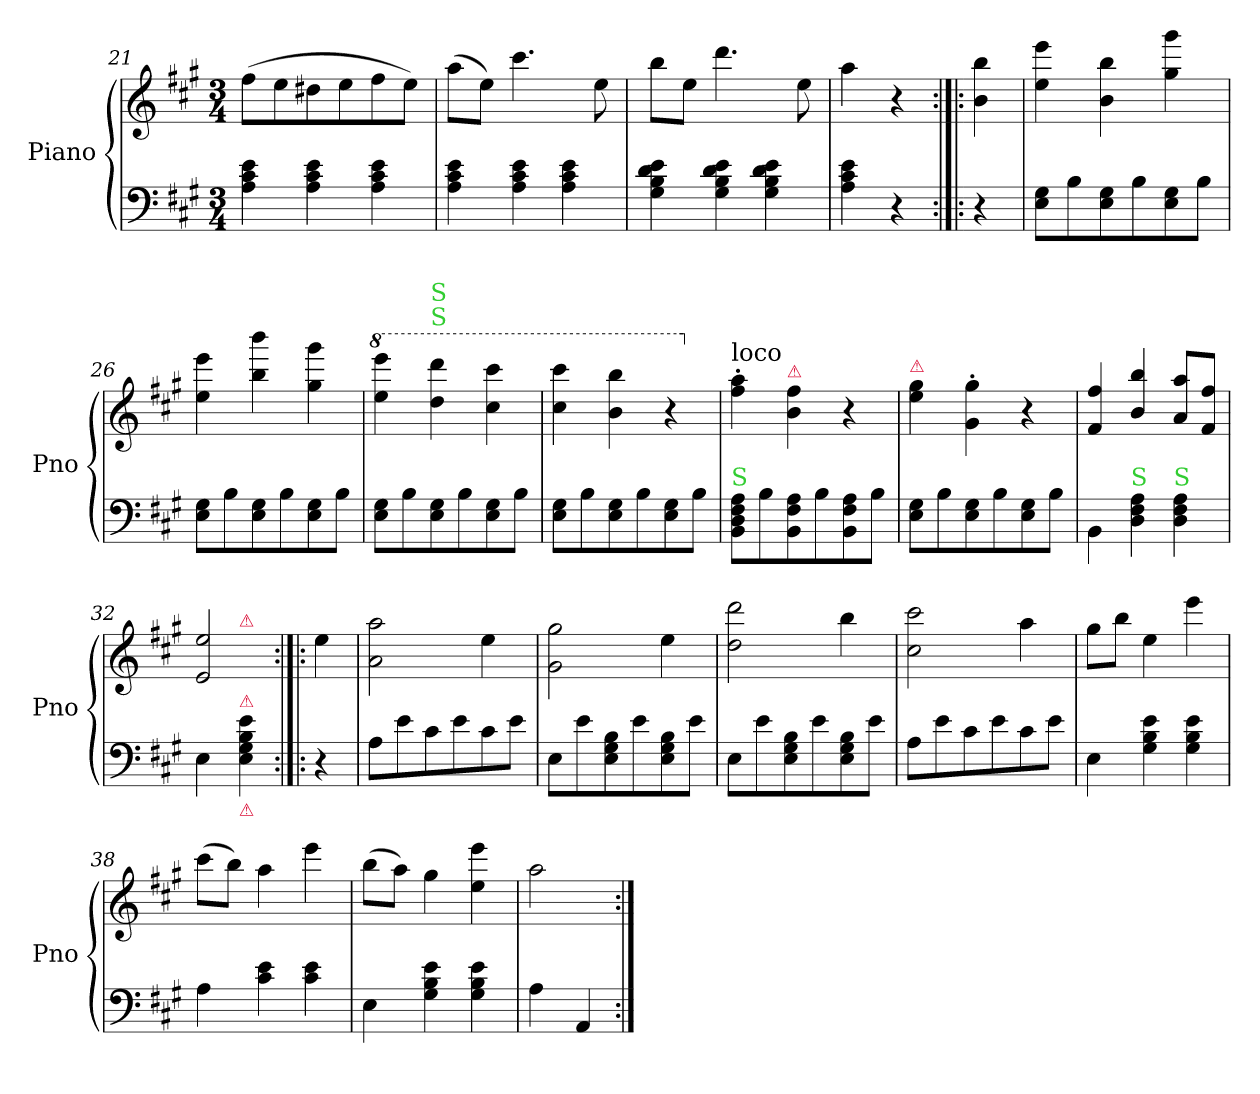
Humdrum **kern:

**kern	**kern
*part2	*part1
*staff2	*staff1
*I"Piano	*I"Piano
*I'Pno	*I'Pno
*clefF4	*clefG2
*k[f#c#g#]	*k[f#c#g#]
*M3/4	*M3/4
=21	=21
4A\ 4c#\ 4e\	(8ff#\L
.	8ee\
4A\ 4c#\ 4e\	8dd#X\
.	8ee\
4A\ 4c#\ 4e\	8ff#\
.	8ee\J)
=22	=22
4A\ 4c#\ 4e\	(8aa\L
.	8ee\J)
4A\ 4c#\ 4e\	4.ccc#\
4A\ 4c#\ 4e\	.
.	8ee\
=23	=23
4G#\ 4B\ 4d\ 4e\	8bb\L
.	8ee\J
4G#\ 4B\ 4d\ 4e\	4.ddd\
4G#\ 4B\ 4d\ 4e\	.
.	8ee\
=24	=24
4A\ 4c#\ 4e\	4aa\
4r	4r
=:|!|:	=:|!|:
4r	4b\ 4bb\
=25	=25
8E\ 8G#\L	4ee\ 4eee\
8B\	.
8E\ 8G#\	4b\ 4bb\
8B\	.
8E\ 8G#\	4gg#\ 4ggg#\
8B\J	.
=26	=26
8E\ 8G#\L	4ee\ 4eee\
8B\	.
8E\ 8G#\	4bb\ 4bbb\
8B\	.
8E\ 8G#\	4gg#\ 4ggg#\
8B\J	.
=27	=27
*	*8va
8E\ 8G#\L	4eee\ 4eeee\
8B\	.
!	!LO:TX:a:color=limegreen:t=S
!	!LO:TX:a:color=limegreen:t=S
8E\ 8G#\	4ddd\ 4dddd\
8B\	.
8E\ 8G#\	4ccc#\ 4cccc#\
8B\J	.
=28	=28
8E\ 8G#\L	4ccc#\ 4cccc#\
8B\	.
8E\ 8G#\	4bb\ 4bbb\
8B\	.
8E\ 8G#\	4r
8B\J	.
=29	=29
*	*X8va
!	!LO:TX:a:t=loco
!LO:TX:a:color=limegreen:t=S	!
8BB\ 8D\ 8F#\ 8A\L	4ff#'\ 4aa'\
8B\	.
!	!LO:TX:a:color=crimson:t=⚠
8BB\ 8F#\ 8A\	4b\ 4ff#\
8B\	.
8BB\ 8F#\ 8A\	4r
8B\J	.
=30	=30
!	!LO:TX:a:color=crimson:t=⚠
8E\ 8G#\L	4ee\ 4gg#\
8B\	.
8E\ 8G#\	4g#'\ 4gg#'\
8B\	.
8E\ 8G#\	4r
8B\J	.
=31	=31
4BB\	4f#/ 4ff#/
!LO:TX:a:color=limegreen:t=S	!
4D\ 4F#\ 4A\	4b/ 4bb/
!LO:TX:a:color=limegreen:t=S	!
4D\ 4F#\ 4A\	8a/ 8aa/L
.	8f#/ 8ff#/J
=32	=32
*	*^
4E\	2e/ 2ee/	4ryy
!	!	!LO:TX:a:color=crimson:t=⚠
!LO:TX:a:color=crimson:t=⚠	!	!
!LO:TX:b:color=crimson:t=⚠	!	!
4E\ 4G#\ 4B\ 4e\	.	4ryy
=:|!|:	=:|!|:	=:|!|:
!	!LO:TX:b:t=Volti subito	!
*	*v	*v
4r	4ee\
=33	=33
8A\L	2a\ 2aa\
8e\	.
8c#\	.
8e\	.
8c#\	4ee\
8e\J	.
=34	=34
8E\L	2g#\ 2gg#\
8e\	.
8E\ 8G#\ 8B\	.
8e\	.
8E\ 8G#\ 8B\	4ee\
8e\J	.
=35	=35
8E\L	2dd\ 2ddd\
8e\	.
8E\ 8G#\ 8B\	.
8e\	.
8E\ 8G#\ 8B\	4bb\
8e\J	.
=36	=36
8A\L	2cc#\ 2ccc#\
8e\	.
8c#\	.
8e\	.
8c#\	4aa\
8e\J	.
=37	=37
4E\	8gg#\L
.	8bb\J
4G#\ 4B\ 4e\	4ee\
4G#\ 4B\ 4e\	4eee\
=38	=38
4A\	(8ccc#\L
.	8bb\J)
4c#\ 4e\	4aa\
4c#\ 4e\	4eee\
=39	=39
4E\	(8bb\L
.	8aa\J)
4G#\ 4B\ 4e\	4gg#\
4G#\ 4B\ 4e\	4ee\ 4eee\
=40	=40
4A\	2aa\
4AA/	.
=:|!	=:|!
*-	*-
